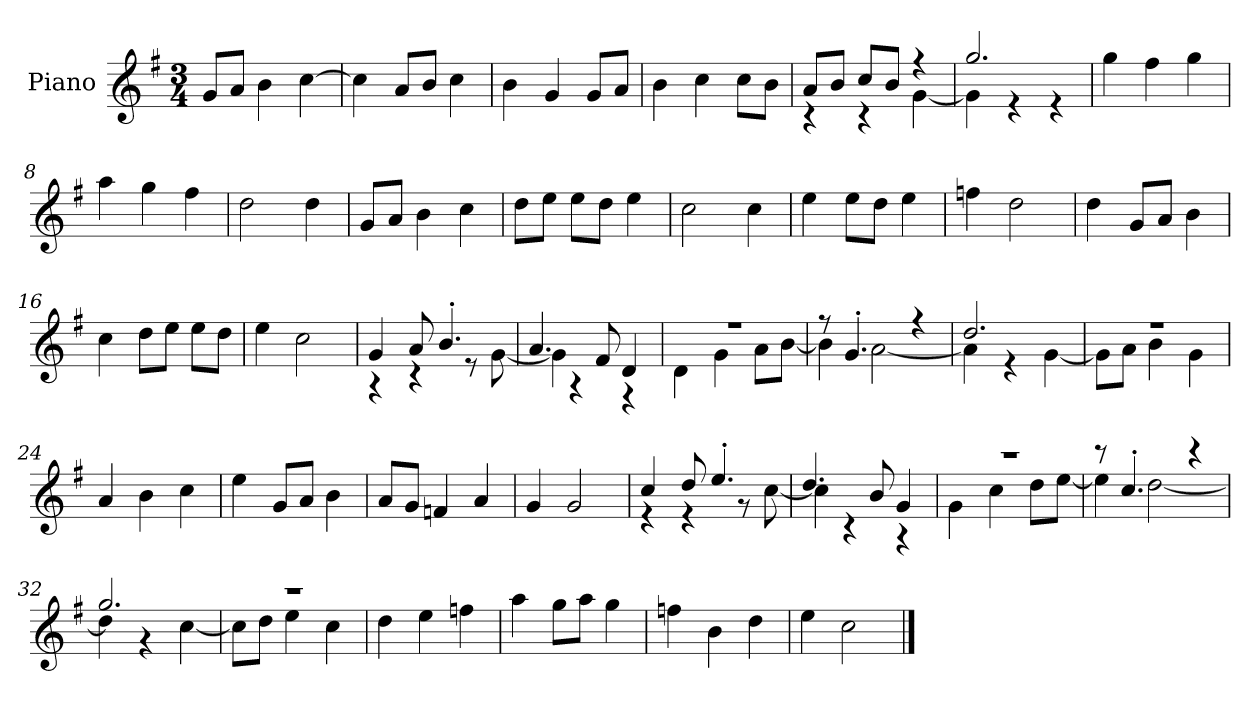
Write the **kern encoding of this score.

**kern
*part1
*staff1
*I"Piano
*I'P-no
*clefG2
*k[f#]
*M3/4
*MM177
=1
8g/L
8a/J
4b\
[4cc\
=2
4cc\]
8a/L
8b/J
4cc\
=3
4b\
4g/
8g/L
8a/J
=4
4b\
4cc\
8cc\L
8b\J
=5
*^
8a/L	4r
8b/J	.
8cc/L	4r
8b/J	.
4r	[4g\
=6	=6
2.gg/	4g\]
.	4r
.	4r
*v	*v
=7
4gg\
4ff#\
4gg\
=8
4aa\
4gg\
4ff#\
=9
2dd\
4dd\
!!LO:LB:g=z
=10
8g/L
8a/J
4b\
4cc\
=11
8dd\L
8ee\J
8ee\L
8dd\J
4ee\
=12
2cc\
4cc\
=13
4ee\
8ee\L
8dd\J
4ee\
=14
4ffn\
2dd\
=15
4dd\
8g/L
8a/J
4b\
=16
4cc\
8dd\L
8ee\J
8ee\L
8dd\J
=17
4ee\
2cc\
=18
*^
4g/	4r
8a/	4r
4.b'/	.
.	8r
.	[8g\
!!LO:LB:g=z	!!
=19	=19
4.a/	4g\]
.	4r
8f#/	.
4d/	4r
=20	=20
2.r	4d\
.	4g\
.	8a\L
.	[8b\J
=21	=21
8r	4b\]
4.g'/	.
.	[2a\
4r	.
=22	=22
2.dd/	4a\]
.	4r
.	[4g\
=23	=23
2.r	8g\L]
.	8a\J
.	4b\
.	4g\
*v	*v
=24
4a/
4b\
4cc\
=25
4ee\
8g/L
8a/J
4b\
=26
8a/L
8g/J
4fn/
4a/
=27
4g/
2g/
!!LO:LB:g=z
=28
*^
4cc/	4r
8dd/	4r
4.ee'/	.
.	8r
.	[8cc\
=29	=29
4.dd/	4cc\]
.	4r
8b/	.
4g/	4r
=30	=30
2.r	4g\
.	4cc\
.	8dd\L
.	[8ee\J
=31	=31
8r	4ee\]
4.cc'/	.
.	[2dd\
4r	.
=32	=32
2.gg/	4dd\]
.	4r
.	[4cc\
=33	=33
2.r	8cc\L]
.	8dd\J
.	4ee\
.	4cc\
*v	*v
=34
4dd\
4ee\
4ffn\
=35
4aa\
8gg\L
8aa\J
4gg\
!!LO:LB:g=z
=36
4ffn\
4b\
4dd\
=37
4ee\
2cc\
==
*-
